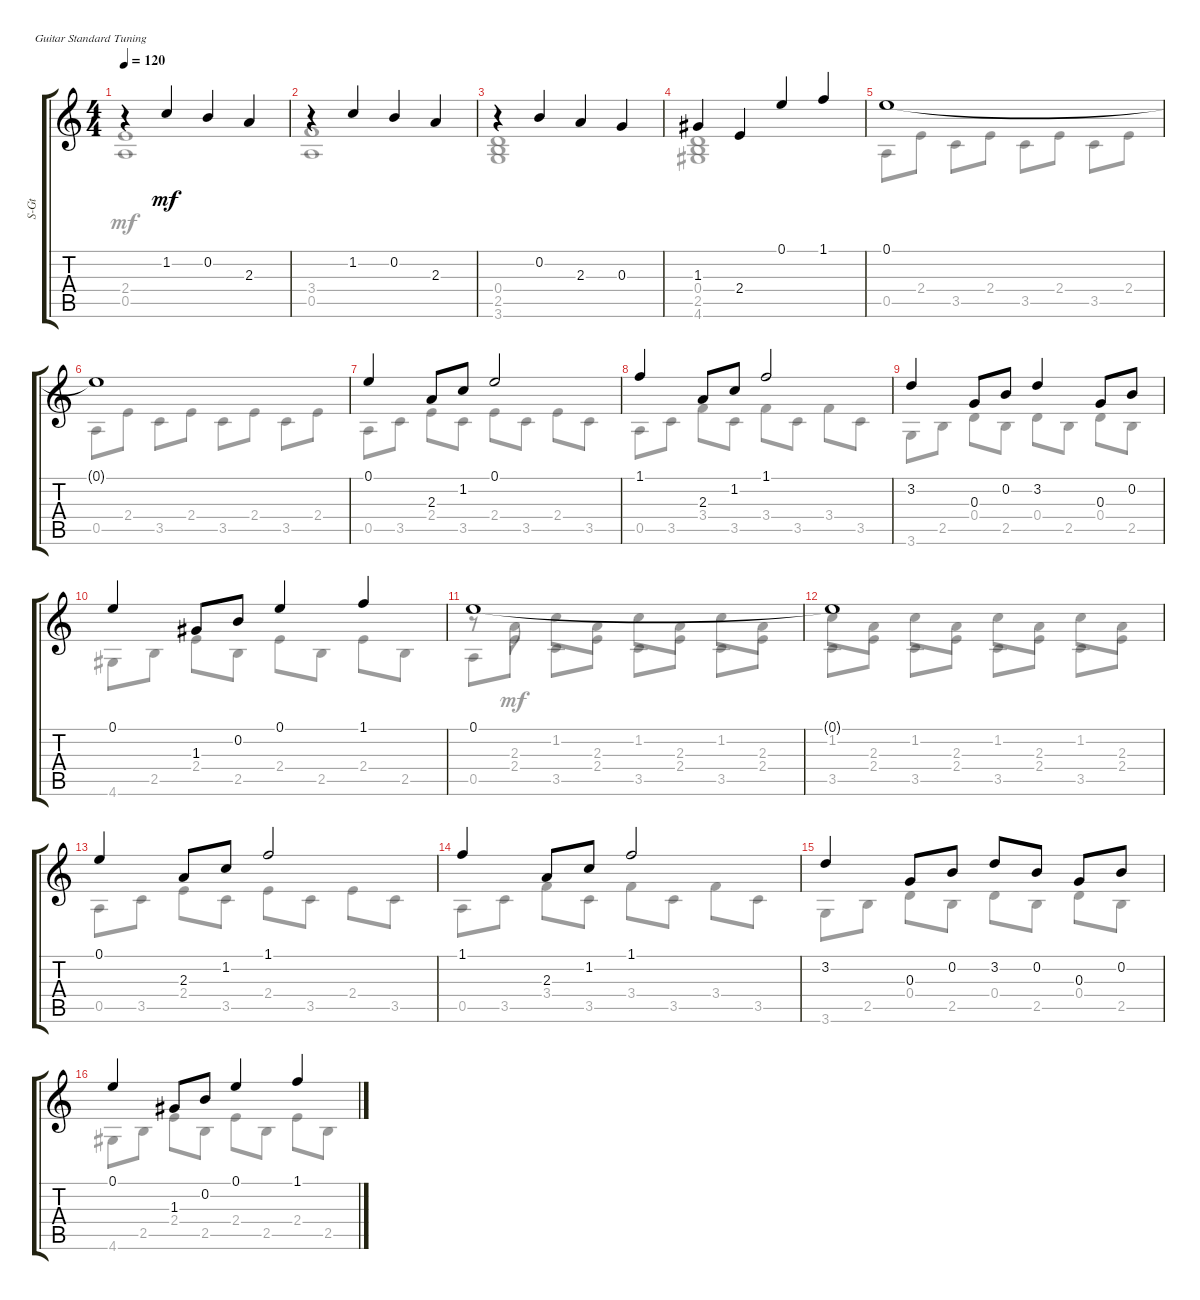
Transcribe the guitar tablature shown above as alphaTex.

\defaultSystemsLayout 4
\track ("Steel Guitar" "S-Gt") {instrument acousticguitarsteel}
\staff {score tabs}
\tuning (E4 B3 G3 D3 A2 E2)
\voice
\ts (4 4)
\tempo 120
\clef g2
\ks c
r.4{dy mf instrument acousticguitarsteel} 1.2.4 0.2.4 2.3.4 |
r.4 1.2.4 0.2.4 2.3.4 |
r.4 0.2.4 2.3.4 0.3.4 |
1.3.4 2.4.4 0.1.4 1.1.4 |
0.1.1 |
0.1{t}.1 |
0.1.4 2.3.8 1.2.8 0.1.2 |
1.1.4 2.3.8 1.2.8 1.1.2 |
3.2.4 0.3.8 0.2.8 3.2.4 0.3.8 0.2.8 |
0.1.4 1.3.8 0.2.8 0.1.4 1.1.4 |
0.1.1 |
0.1{t}.1 |
0.1.4 2.3.8 1.2.8 1.1.2 |
1.1.4 2.3.8 1.2.8 1.1.2 |
3.2.4 0.3.8 0.2.8 3.2.8 0.2.8 0.3.8 0.2.8 |
0.1.4 1.3.8 0.2.8 0.1.4 1.1.4
\voice
\clef g2
\ottava regular
\simile none
\ks c
(0.5 2.4).1{dy mf} |
(0.5 3.4).1 |
(3.6 2.5 0.4).1 |
(4.6 2.5 0.4).1 |
0.5.8 2.4.8 3.5.8 2.4.8 3.5.8 2.4.8 3.5.8 2.4.8 |
0.5.8 2.4.8 3.5.8 2.4.8 3.5.8 2.4.8 3.5.8 2.4.8 |
0.5.8 3.5.8 2.4.8 3.5.8 2.4.8 3.5.8 2.4.8 3.5.8 |
0.5.8 3.5.8 3.4.8 3.5.8 3.4.8 3.5.8 3.4.8 3.5.8 |
3.6.8 2.5.8 0.4.8 2.5.8 0.4.8 2.5.8 0.4.8 2.5.8 |
4.6.8 2.5.8 2.4.8 2.5.8 2.4.8 2.5.8 2.4.8 2.5.8 |
0.5.8 2.4.8 3.5.8 2.4.8 3.5.8 2.4.8 3.5.8 2.4.8 |
3.5.8 2.4.8 3.5.8 2.4.8 3.5.8 2.4.8 3.5.8 2.4.8 |
0.5.8 3.5.8 2.4.8 3.5.8 2.4.8 3.5.8 2.4.8 3.5.8 |
0.5.8 3.5.8 3.4.8 3.5.8 3.4.8 3.5.8 3.4.8 3.5.8 |
3.6.8 2.5.8 0.4.8 2.5.8 0.4.8 2.5.8 0.4.8 2.5.8 |
4.6.8 2.5.8 2.4.8 2.5.8 2.4.8 2.5.8 2.4.8 2.5.8
\voice
\clef g2
\ottava regular
\simile none
\ks c
|
|
|
|
|
|
|
|
|
|
r.8 2.3.8 1.2.8 2.3.8 1.2.8 2.3.8 1.2.8 2.3.8 |
1.2.8 2.3.8 1.2.8 2.3.8 1.2.8 2.3.8 1.2.8 2.3.8 |
|
|
|
